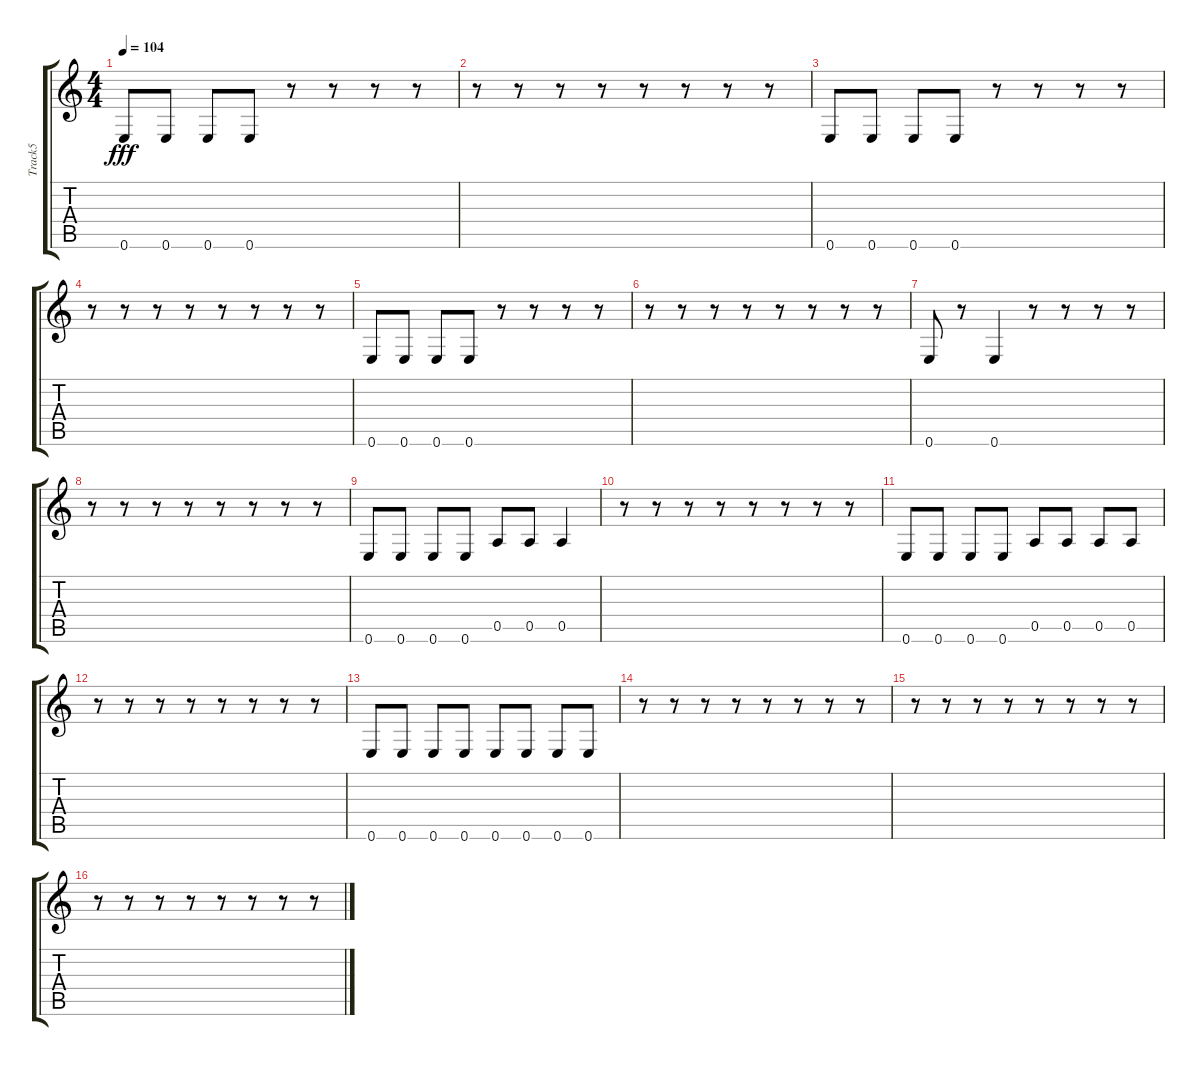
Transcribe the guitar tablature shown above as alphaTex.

\track ("Track5" "Track5") {instrument electricbassfinger}
\staff {score tabs}
\tuning (E4 B3 G3 D3 A2 E2) {hide}
\ts (4 4)
\tempo 104
\clef g2
\ks c
0.6.8{dy fff} 0.6.8 0.6.8 0.6.8 r.8 r.8 r.8 r.8 |
r.8 r.8 r.8 r.8 r.8 r.8 r.8 r.8 |
0.6.8 0.6.8 0.6.8 0.6.8 r.8 r.8 r.8 r.8 |
r.8 r.8 r.8 r.8 r.8 r.8 r.8 r.8 |
0.6.8 0.6.8 0.6.8 0.6.8 r.8 r.8 r.8 r.8 |
r.8 r.8 r.8 r.8 r.8 r.8 r.8 r.8 |
0.6.8 r.8 0.6.4 r.8 r.8 r.8 r.8 |
r.8 r.8 r.8 r.8 r.8 r.8 r.8 r.8 |
0.6.8 0.6.8 0.6.8 0.6.8 0.5.8 0.5.8 0.5.4 |
r.8 r.8 r.8 r.8 r.8 r.8 r.8 r.8 |
0.6.8 0.6.8 0.6.8 0.6.8 0.5.8 0.5.8 0.5.8 0.5.8 |
r.8 r.8 r.8 r.8 r.8 r.8 r.8 r.8 |
0.6.8 0.6.8 0.6.8 0.6.8 0.6.8 0.6.8 0.6.8 0.6.8 |
r.8 r.8 r.8 r.8 r.8 r.8 r.8 r.8 |
r.8 r.8 r.8 r.8 r.8 r.8 r.8 r.8 |
r.8 r.8 r.8 r.8 r.8 r.8 r.8 r.8
